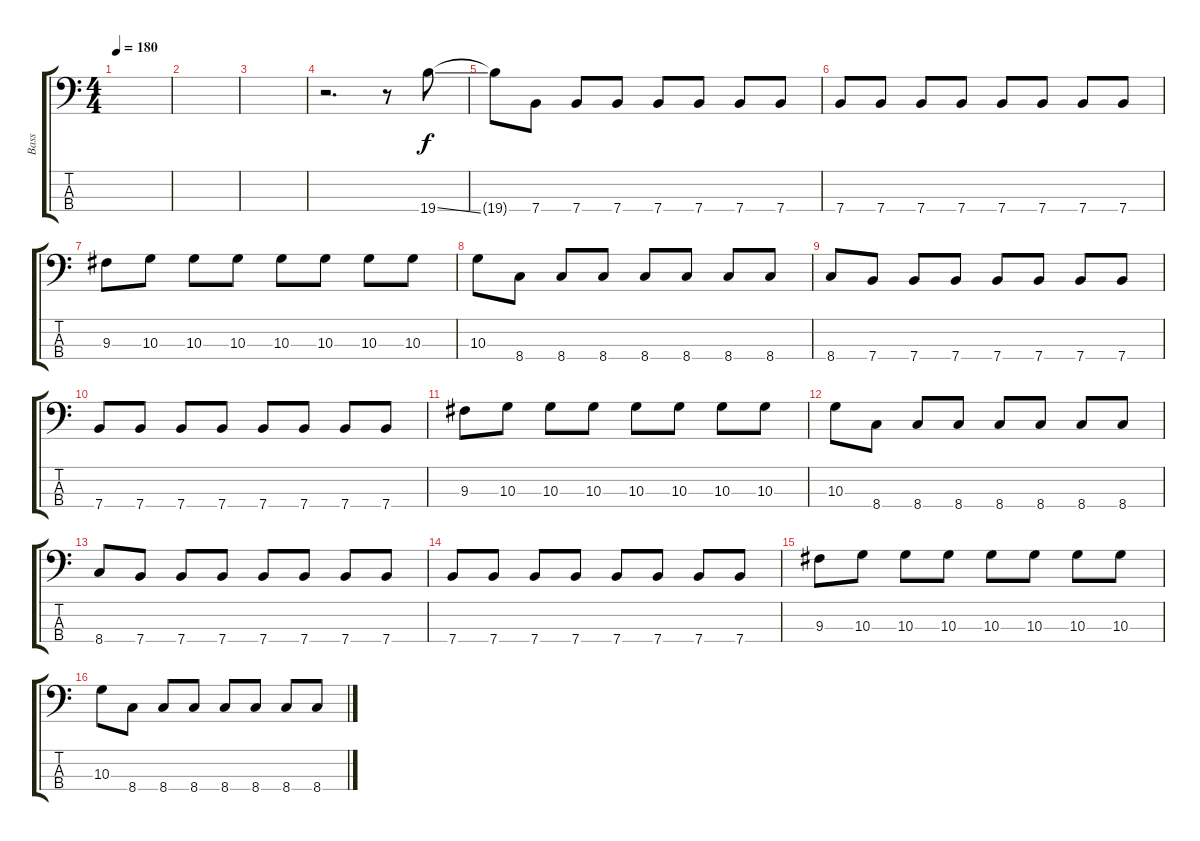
\track ("Bass" "Bass") {instrument electricbasspick}
\staff {score tabs}
\tuning (G2 D2 A1 E1) {hide}
\ts (4 4)
\tempo 180
\clef f4
\ks c
|
|
|
r.2{d} r.8 19.4{ss}.8 |
19.4{t}.8 7.4.8 7.4.8 7.4.8 7.4.8 7.4.8 7.4.8 7.4.8 |
7.4.8 7.4.8 7.4.8 7.4.8 7.4.8 7.4.8 7.4.8 7.4.8 |
9.3.8 10.3.8 10.3.8 10.3.8 10.3.8 10.3.8 10.3.8 10.3.8 |
10.3.8 8.4.8 8.4.8 8.4.8 8.4.8 8.4.8 8.4.8 8.4.8 |
8.4.8 7.4.8 7.4.8 7.4.8 7.4.8 7.4.8 7.4.8 7.4.8 |
7.4.8 7.4.8 7.4.8 7.4.8 7.4.8 7.4.8 7.4.8 7.4.8 |
9.3.8 10.3.8 10.3.8 10.3.8 10.3.8 10.3.8 10.3.8 10.3.8 |
10.3.8 8.4.8 8.4.8 8.4.8 8.4.8 8.4.8 8.4.8 8.4.8 |
8.4.8 7.4.8 7.4.8 7.4.8 7.4.8 7.4.8 7.4.8 7.4.8 |
7.4.8 7.4.8 7.4.8 7.4.8 7.4.8 7.4.8 7.4.8 7.4.8 |
9.3.8 10.3.8 10.3.8 10.3.8 10.3.8 10.3.8 10.3.8 10.3.8 |
10.3.8 8.4.8 8.4.8 8.4.8 8.4.8 8.4.8 8.4.8 8.4.8
